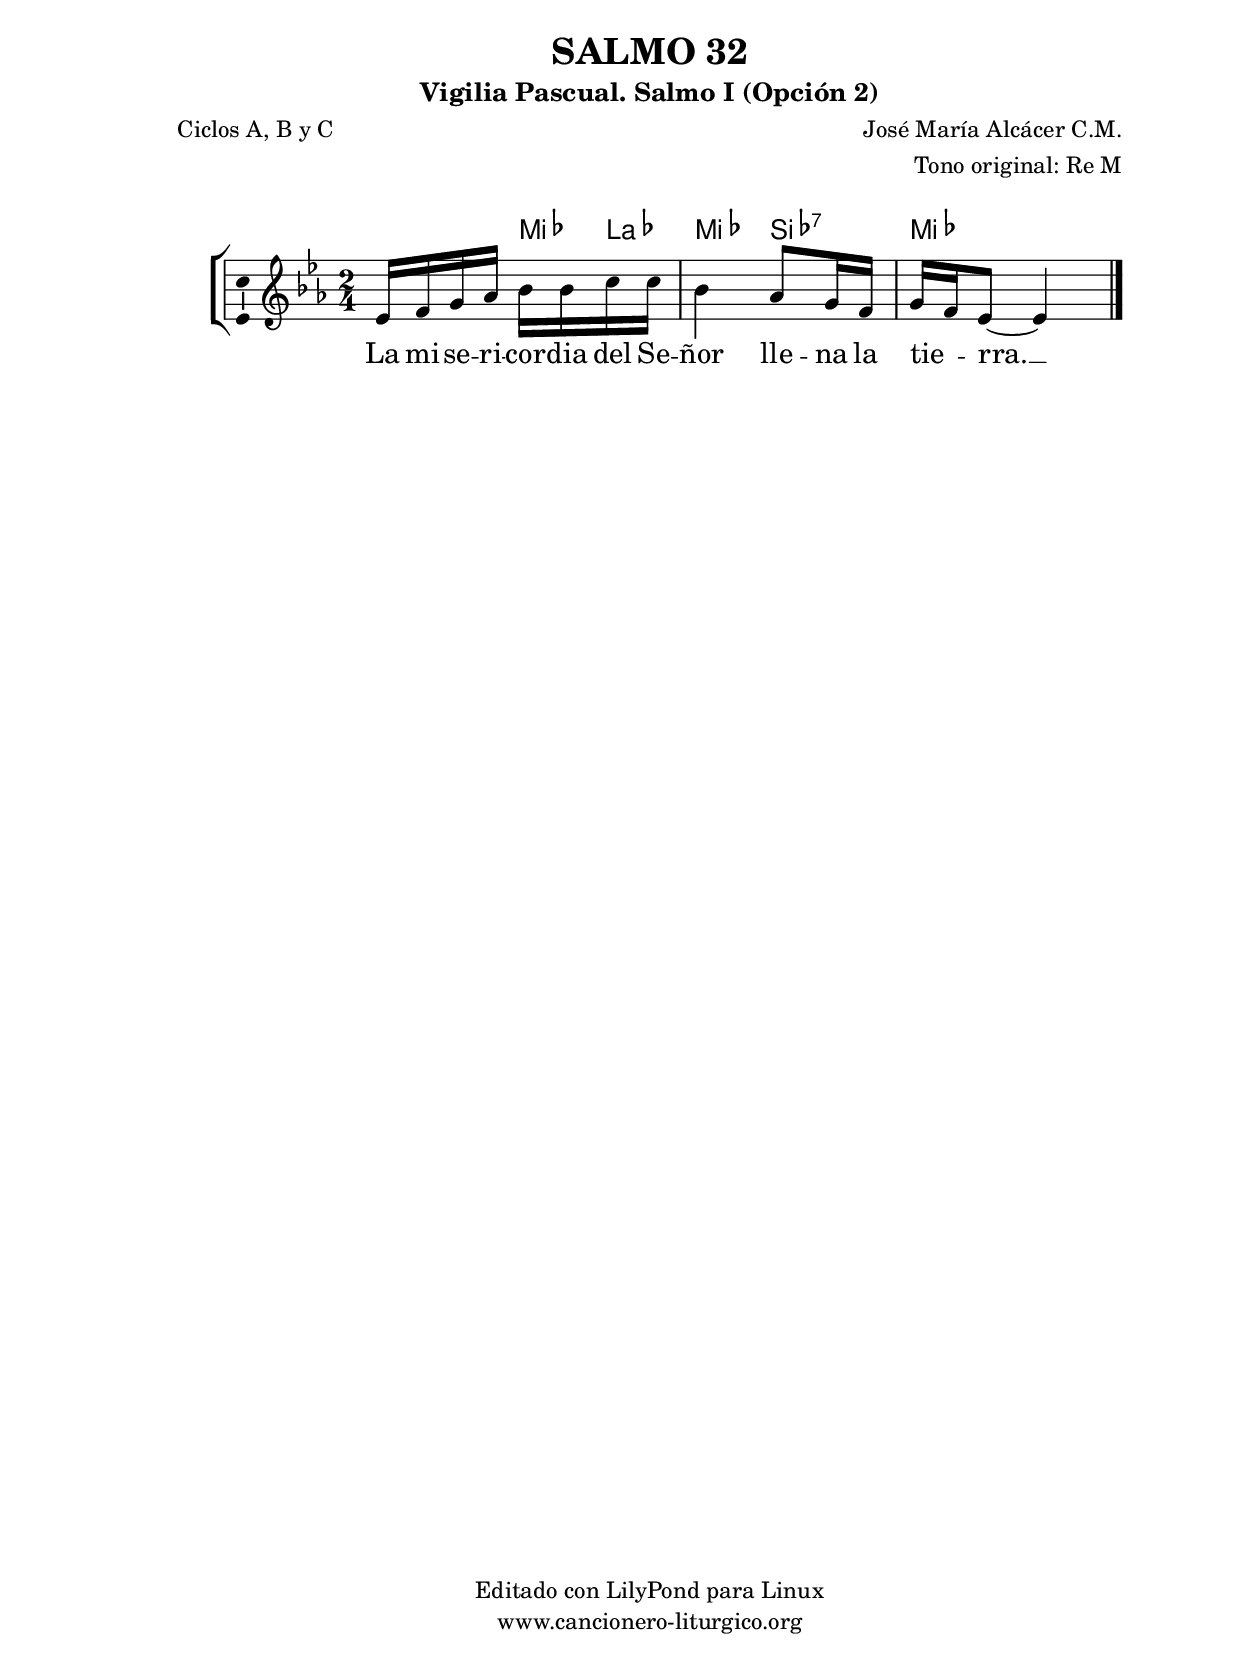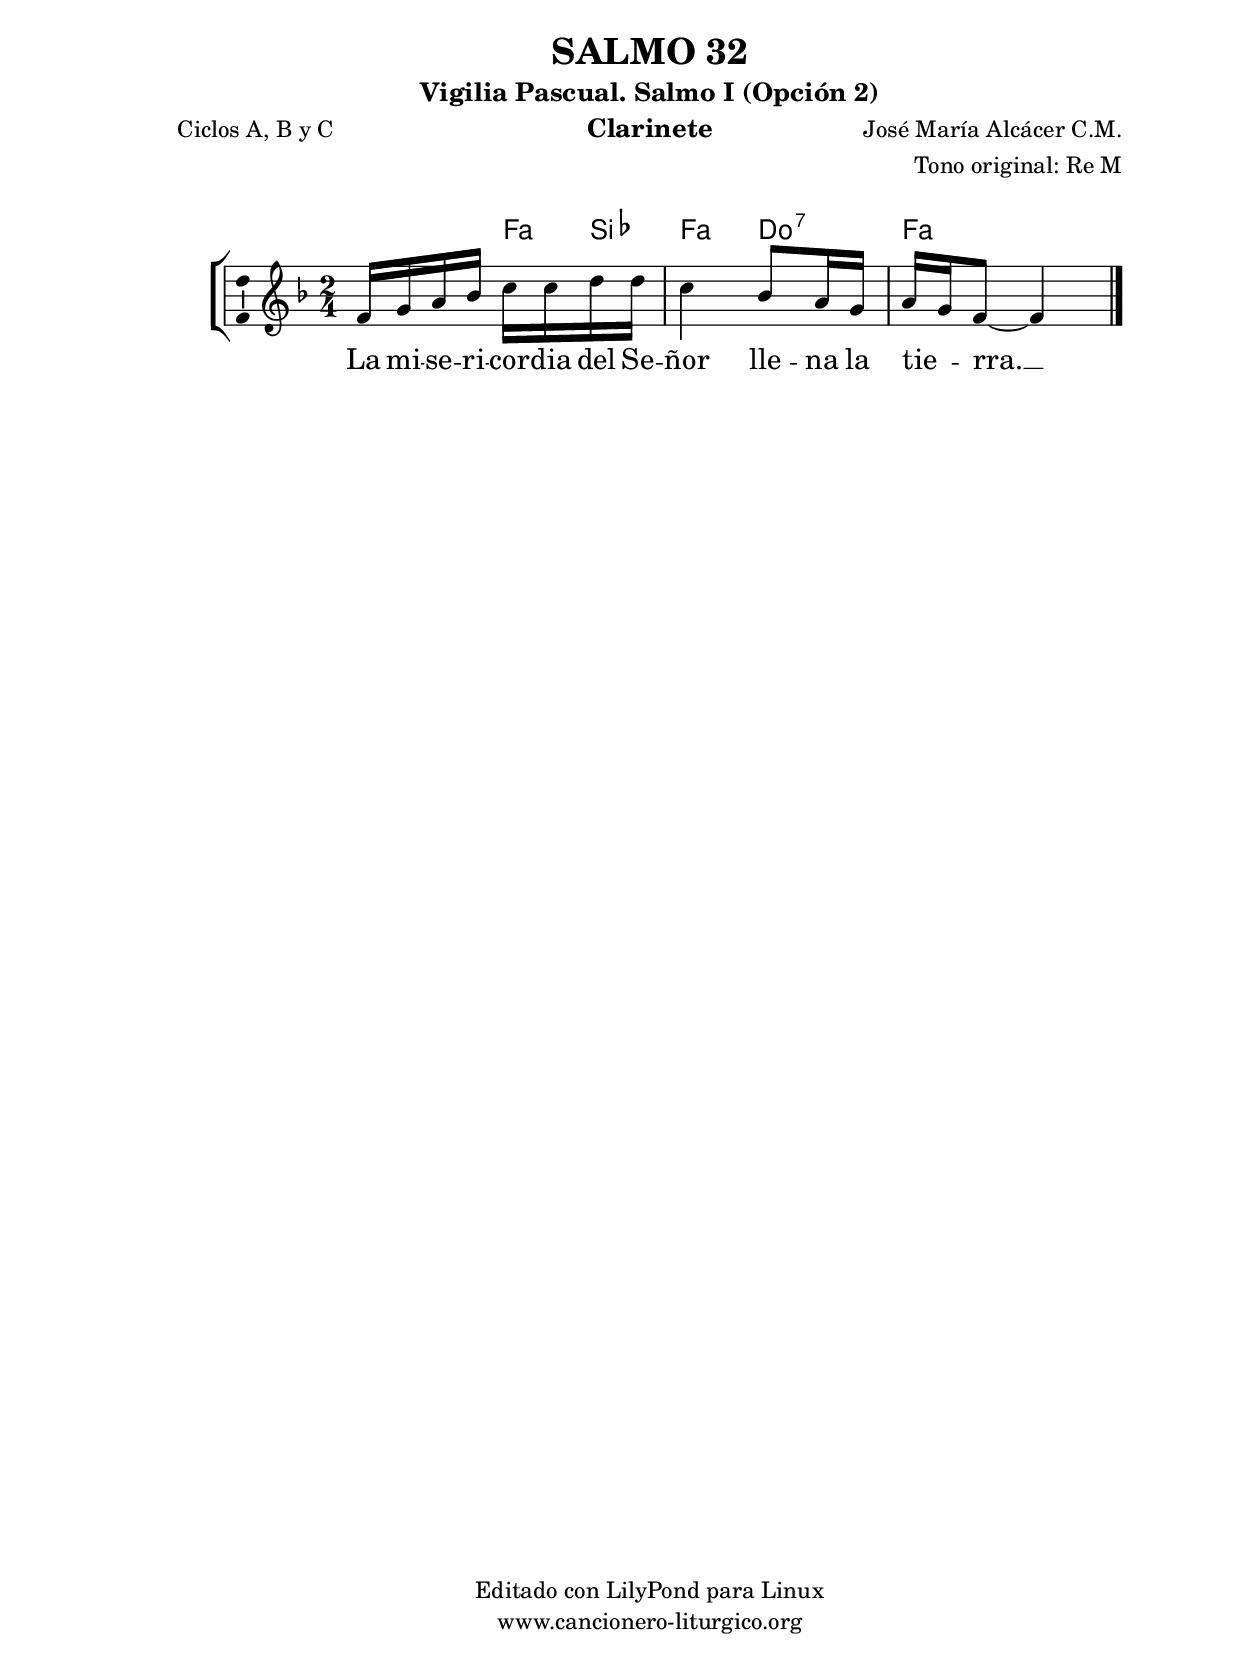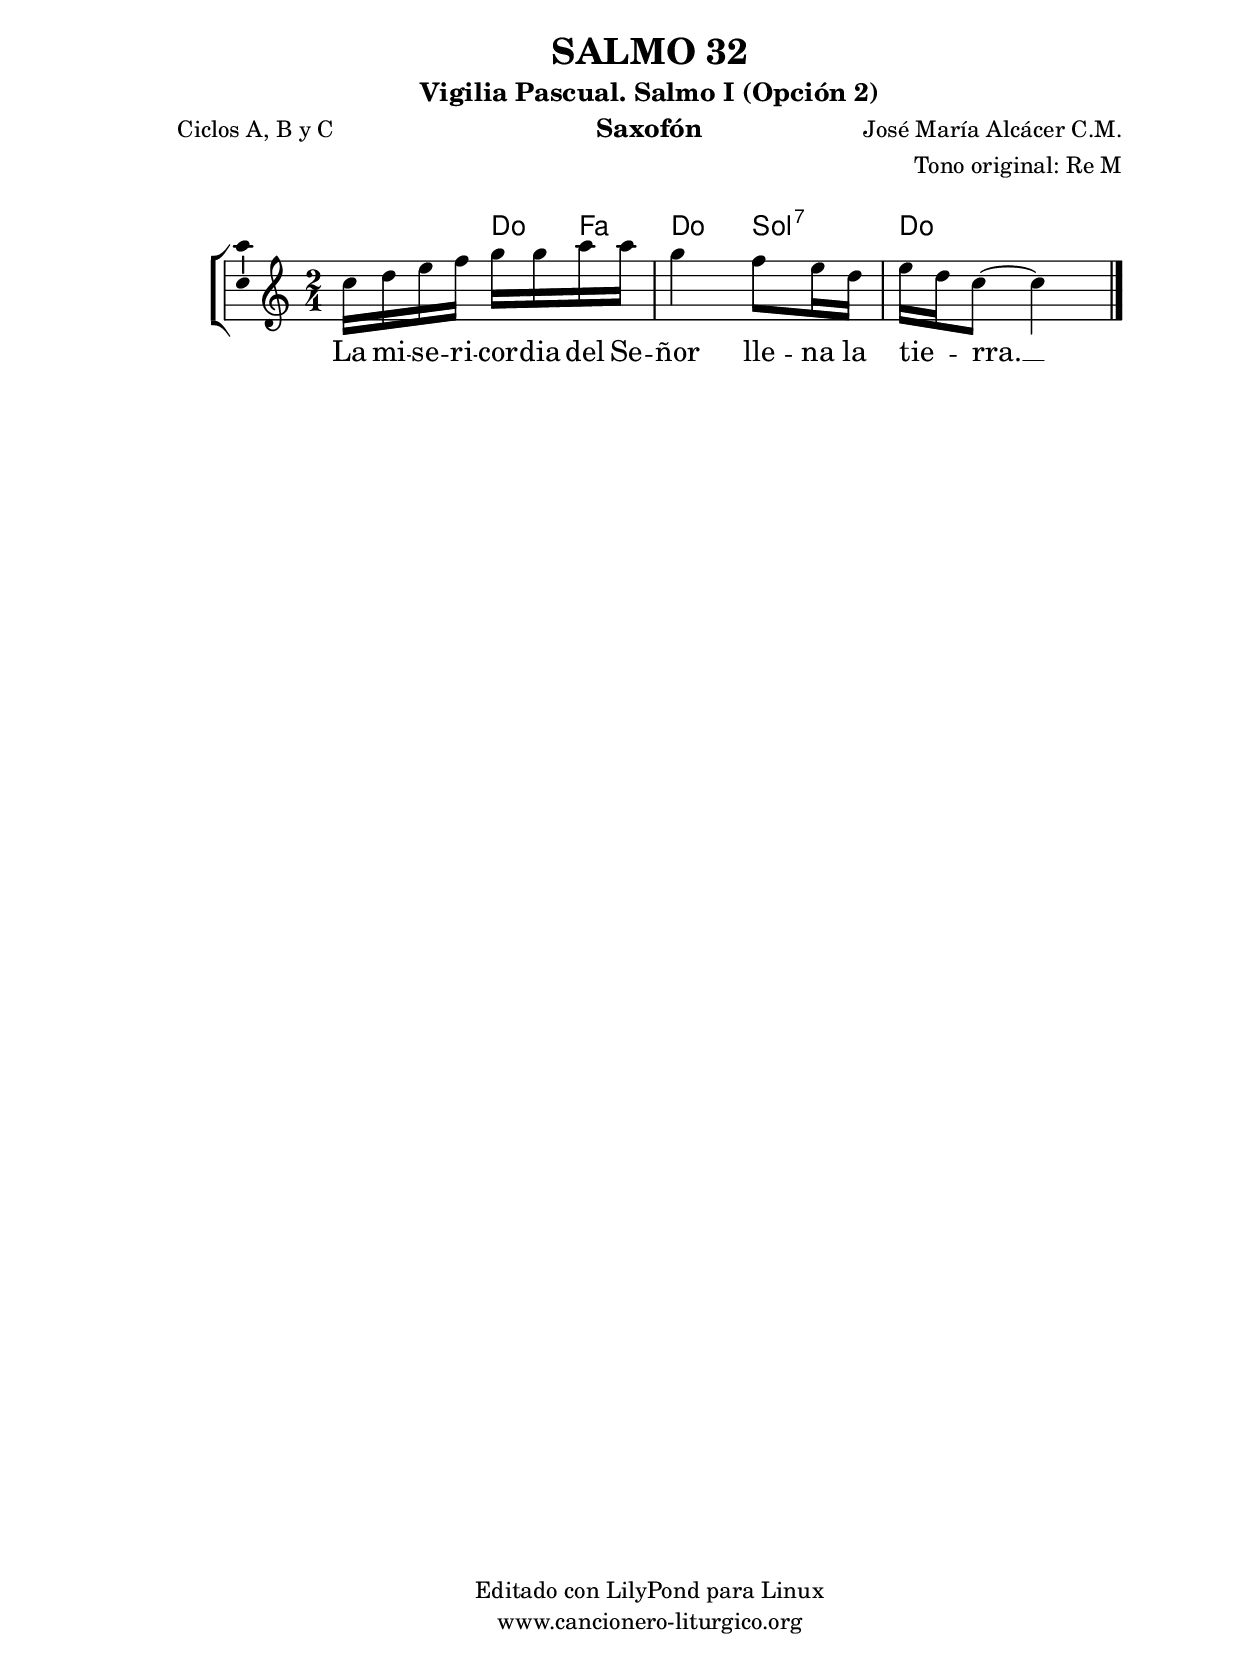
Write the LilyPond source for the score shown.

%
%para convertir .midi en .wav:
%timidity filename.midi -Ow -o finename.wav
%
%
%Para convertir de .wav a .mp3:
%lame -h -m j filename.wav
%
%
%para escuchar el midi:
%timidity nombrefichero.midi
%


%versión de lilypond para la que se ha escrito esta partitura:
\version "2.16.0"

	%Tamaño papel
	#(set-default-paper-size "a4")
	%Tamaño partitura
	#(set-global-staff-size 20)
	%No responde al pulsar sobre una nota
	#(ly:set-option 'point-and-click #f)

%parámetros del encabezamiento:
\header {
	title = "SALMO 32"
	subtitle = "Vigilia Pascual. Salmo I (Opción 2)"
	composer = "José María Alcácer C.M."
	poet = "Ciclos A, B y C"
	meter = ""
	arranger = "Tono original: Re M"
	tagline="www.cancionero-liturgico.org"
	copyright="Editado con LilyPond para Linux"
	tiempo = "Pascua"
	usos = "Salmo"
	letra = "La misericordia del Señor llena la tierra."
	}

%parámetros asociados al papel:
\paper  {
	oddHeaderMarkup = \markup {\fill-line { \on-the-fly #not-first-page \fromproperty #'header:title \on-the-fly #not-first-page \fromproperty #'header:composer }}
	evenHeaderMarkup = \markup {\fill-line { \fromproperty #'header:composer \fromproperty #'header:title }}
	#(set-paper-size "a4")
	print-page-number = ##f
	first-page-number = 1
	print-first-page-number = ##f
%	head-separation = 3.0 \cm
	top-margin = 2.0 \cm
	bottom-margin = 0.5\cm
%%%	bottom-margin = -1.0\cm
	left-margin = 3.0 \cm
	line-width = 16.0 \cm 
	indent = 8\mm
	interscoreline = 2.\mm
	between-system-space = 15\mm
%	para que las partituras no llenen la hoja:
	ragged-bottom = ##t
%	idem para la última hoja:
	ragged-last-bottom = ##f
%	para que las partituras llenen el ancho del papel:
	ragged-last = ##f
	after-title-space = 2.5 \cm
%page-count=1
%system-count=8

	%Flexible Vertical Spacing
%	markup-markup-spacing =
%	#'((basic-distance . 15) (minimum-distance . 15) (padding . 3))
	markup-system-spacing =
	#'((basic-distance . 15) (minimum-distance . 15) (padding . 3))
	system-system-spacing =
	#'((basic-distance . 15) (minimum-distance . 15) (padding . 3))
	score-system-spacing =
	#'((basic-distance . 15) (minimum-distance . 15) (padding . 5))
%	top-system-spacing = % header
%	#'((basic-distance . 8) (minimum-distance . 0) (padding . 3))
%	top-markup-spacing =
%	#'((basic-distance . 20) (minimum-distance . 20) (padding . 3))
	last-bottom-spacing = % footer
	#'((basic-distance . 5) (minimum-distance . 5) (padding . 3))
%	score-markup-spacing =
%	#'((basic-distance . 16) (minimum-distance . 13) (padding . 3))

	}


%parámetros que afectan a toda la partitura:
global =  {
	%clave de sol (G):
	\clef G
	%armadura:
	\transpose d ees
	\key d \major
	\tempo 4=56
	\set Score.tempoHideNote = ##t
	}


acordes = {
	\italianChords
	\chordmode {
	\transpose d ees
{

s4 d8 g d4 a:7 d s

	}
	}
}

melodia = 
	\transpose d ees
{
	\relative c'{
	\time 2/4

d16 e fis g a a b b
a4 g8 fis16 e
fis16 e d8~d4

	\bar "|."
	}
	}


texto = \lyricmode {
La mi -- se -- ri -- cor -- dia del Se -- ñor
lle -- na la tie -- _ rra. __
	}


acordesStaff = \context ChordNames = acordesStaff <<
	\set chordChanges = ##t
	\acordes
	>>


vozStaff = \context Voice = vozStaff
\with {\consists "Ambitus_engraver"}
<<
%	\set Staff.instrumentName = ""
%	\set Staff.shortInstrumentName = ""
%	\set Staff.midiInstrument = #"clarinet"
%	\set Staff.midiInstrument = #"cello"
%	\set Staff.midiInstrument = #"flute"
	\set Staff.midiInstrument = #"electric guitar (jazz)"
%	\set Staff.midiInstrument = #"english horn"
%	\set Staff.midiInstrument = #"violin"
%	\set Staff.midiInstrument = #"glockenspiel"
	\set Staff.midiMinimumVolume = #0.7
	\set Staff.midiMaximumVolume = #0.9
	\global
	\melodia
	>>


textoStaff = \context Lyrics = textoStaff <<
	\lyricsto vozStaff \texto
	>>

\book {
	\score {
		\context ChoirStaff {
			\override StaffGroup.SystemStartBracket #'collapse-height = #1
			\override Score.SystemStartBar #'collapse-height = #1
			<<
			\acordesStaff
			\vozStaff
			\textoStaff
			>>
			}
		\layout {
	    		\context {
				\Lyrics
				\override LyricText #'font-size = #2
				}
	   		 \context {
				\Score
				%fontSize = #3
				\override StaffSymbol #'staff-space = #(magstep +3)
				%\override Beam #'thickness = #0.55
				%\override SpacingSpanner #'spacing-increment = #1.0
				%\override Slur #'height-limit = #1.5
				}
			}
		}
	\score {
		\unfoldRepeats
		\context ChoirStaff {
			<<
			\acordesStaff
			\vozStaff
			>>
			}
		\midi {
	  		\context {
	  			\Score
				tempoWholesPerMinute = #(ly:make-moment 70 4)
				}
			}
		}
	}

%Partitura para clarinete
#(define output-suffix "C")
\book {
	\header{
		instrument = "Clarinete"
		}
	\score {
		\context ChoirStaff {
			\override StaffGroup.SystemStartBracket #'collapse-height = #1
			\override Score.SystemStartBar #'collapse-height = #1
\transpose c d
			<<
			\acordesStaff
			\vozStaff
			\textoStaff
			>>
			}
		\layout {
	    		\context {
				\Lyrics
				\override LyricText #'font-size = #2
				}
	   		 \context {
				\Score
				%fontSize = #3
				\override StaffSymbol #'staff-space = #(magstep +3)
				%\override Beam #'thickness = #0.55
				%\override SpacingSpanner #'spacing-increment = #1.0
				%\override Slur #'height-limit = #1.5
				}
			}
		}
	}

%Partitura para saxofón
#(define output-suffix "S")
\book {
	\header{
		instrument = "Saxofón"
		}
	\score {
		\context ChoirStaff {
			\override StaffGroup.SystemStartBracket #'collapse-height = #1
			\override Score.SystemStartBar #'collapse-height = #1
\transpose c a
			<<
			\acordesStaff
			\vozStaff
			\textoStaff
			>>
			}
		\layout {
	    		\context {
				\Lyrics
				\override LyricText #'font-size = #2
				}
	   		 \context {
				\Score
				%fontSize = #3
				\override StaffSymbol #'staff-space = #(magstep +3)
				%\override Beam #'thickness = #0.55
				%\override SpacingSpanner #'spacing-increment = #1.0
				%\override Slur #'height-limit = #1.5
				}
			}
		}
	}

